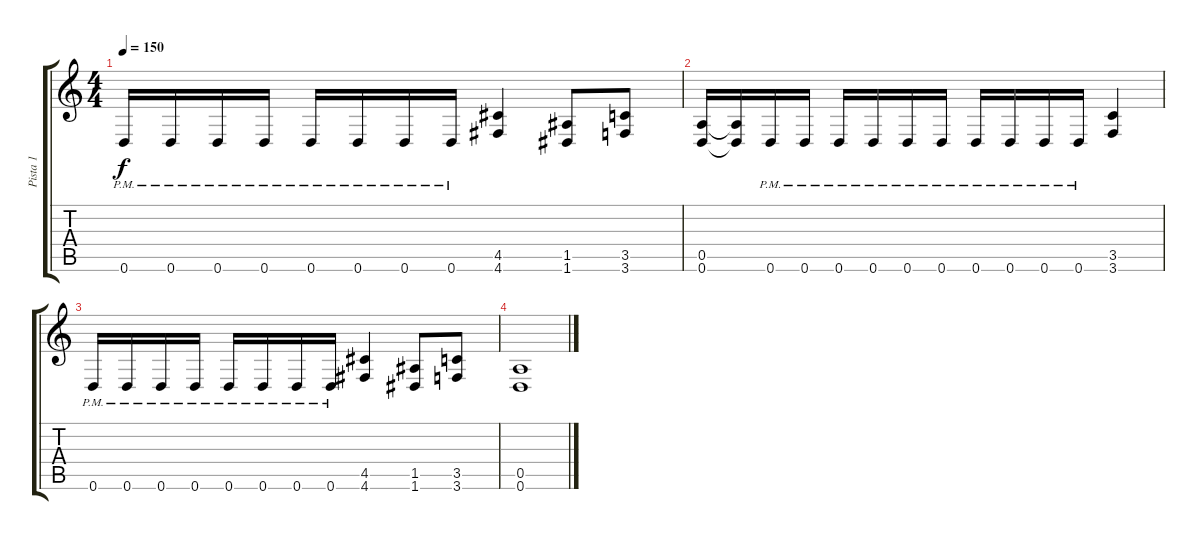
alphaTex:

\track ("Pista 1" "Pista 1") {instrument distortionguitar}
\staff {score tabs}
\tuning (E4 B3 G3 D3 A2 D2) {hide}
\ts (4 4)
\tempo 150
\clef g2
\ks c
0.6{pm}.16{dy f} 0.6{pm}.16 0.6{pm}.16 0.6{pm}.16 0.6{pm}.16 0.6{pm}.16 0.6{pm}.16 0.6{pm}.16 (4.5 4.6).4 (1.5 1.6).8 (3.5 3.6).8 |
(0.5 0.6).16 (0.5{t} 0.6{t}).16 0.6{pm}.16 0.6{pm}.16 0.6{pm}.16 0.6{pm}.16 0.6{pm}.16 0.6{pm}.16 0.6{pm}.16 0.6{pm}.16 0.6{pm}.16 0.6{pm}.16 (3.5 3.6).4 |
0.6{pm}.16 0.6{pm}.16 0.6{pm}.16 0.6{pm}.16 0.6{pm}.16 0.6{pm}.16 0.6{pm}.16 0.6{pm}.16 (4.5 4.6).4 (1.5 1.6).8 (3.5 3.6).8 |
(0.5 0.6).1
